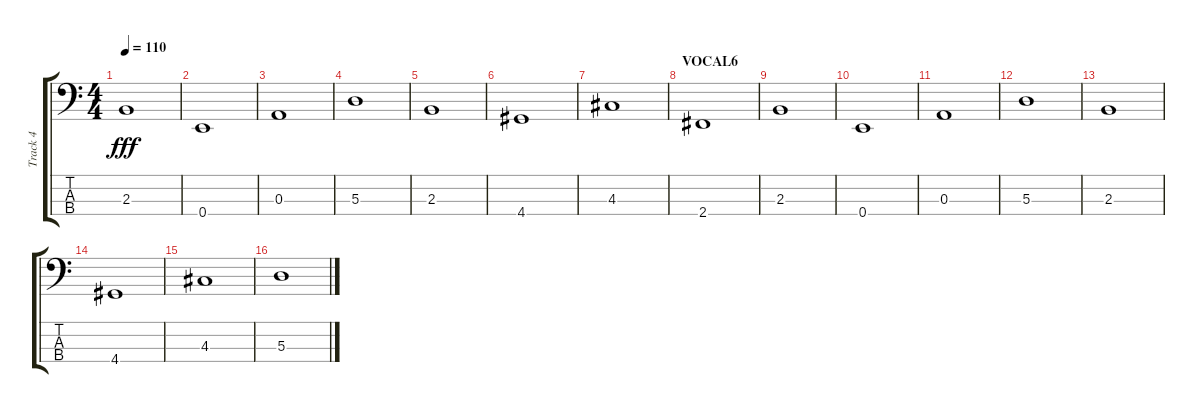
\track ("Track 4" "Track 4") {instrument electricbasspick}
\staff {score tabs}
\tuning (G2 D2 A1 E1) {hide}
\ts (4 4)
\tempo 110
\clef f4
\ks c
2.3.1{dy fff} |
0.4.1 |
0.3.1 |
5.3.1 |
2.3.1 |
4.4.1 |
4.3.1 |
\section ("" "VOCAL6")
2.4.1 |
2.3.1 |
0.4.1 |
0.3.1 |
5.3.1 |
2.3.1 |
4.4.1 |
4.3.1 |
5.3.1
